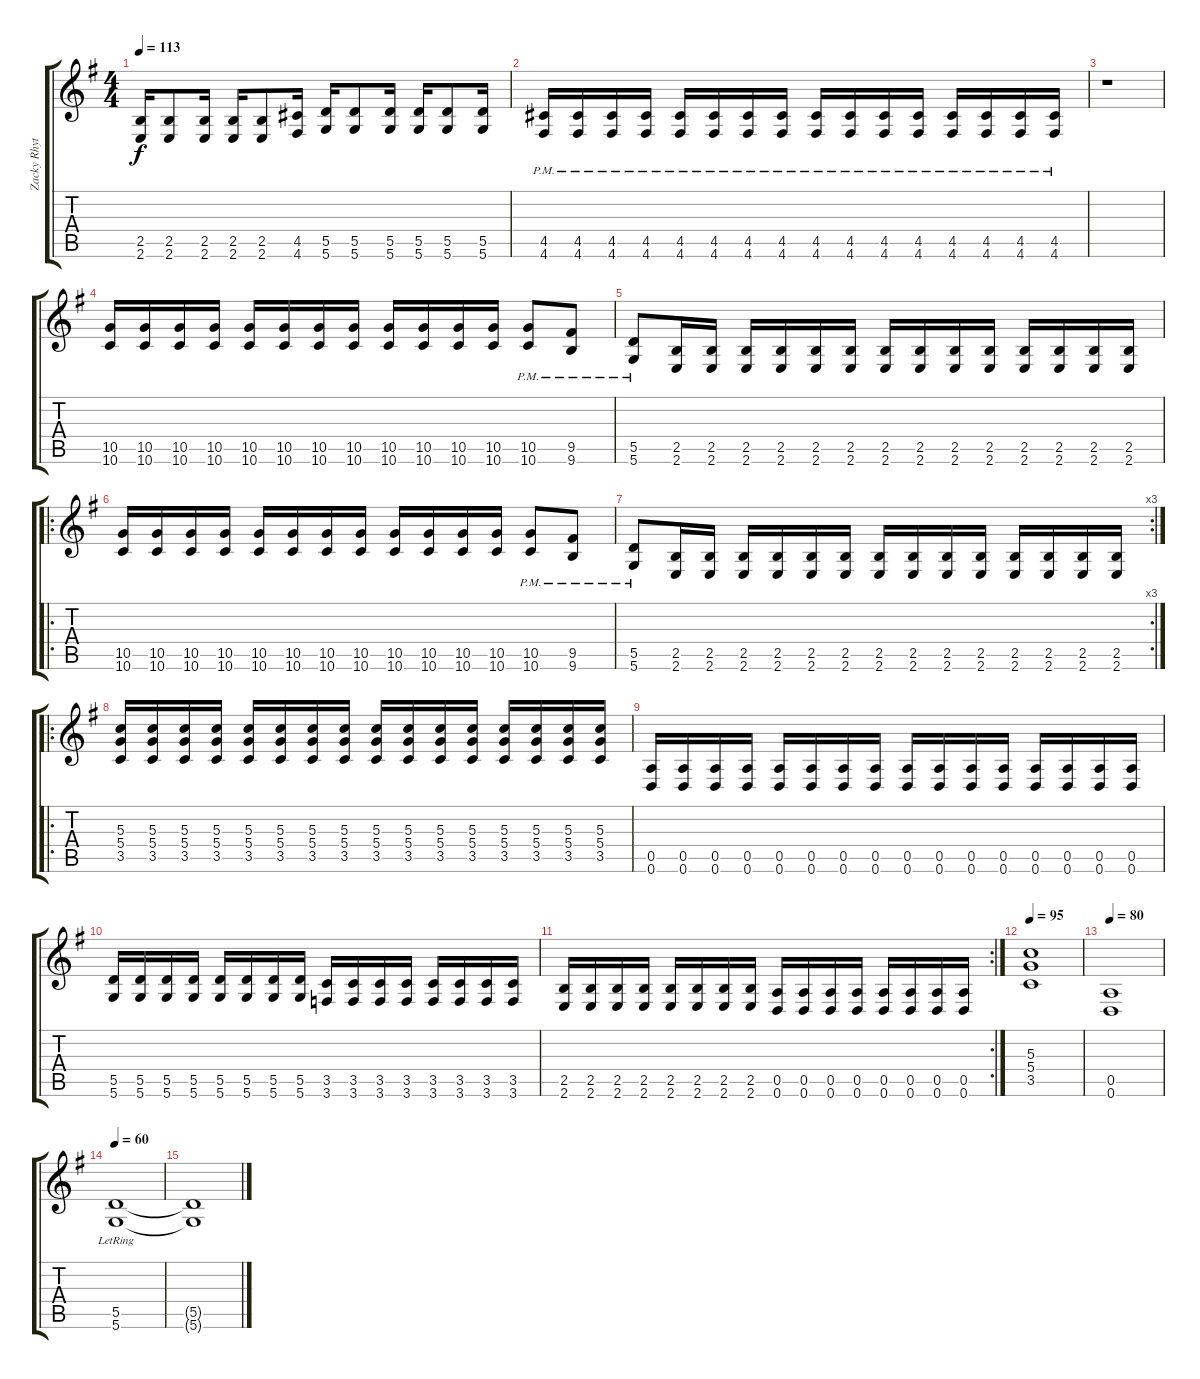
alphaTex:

\track ("Zacky Rhythm" "Zacky Rhyt") {instrument distortionguitar}
\staff {score tabs}
\tuning (E4 B3 G3 D3 A2 D2) {hide}
\ts (4 4)
\tempo 113
\clef g2
\ks g
(2.5 2.6).16{dy f} (2.5 2.6).8 (2.5 2.6).16 (2.5 2.6).16 (2.5 2.6).8 (4.5 4.6).16 (5.5 5.6).16 (5.5 5.6).8 (5.5 5.6).16 (5.5 5.6).16 (5.5 5.6).8 (5.5 5.6).16 |
(4.5{pm} 4.6{pm}).16 (4.5{pm} 4.6{pm}).16 (4.5{pm} 4.6{pm}).16 (4.5{pm} 4.6{pm}).16 (4.5{pm} 4.6{pm}).16 (4.5{pm} 4.6{pm}).16 (4.5{pm} 4.6{pm}).16 (4.5{pm} 4.6{pm}).16 (4.5{pm} 4.6{pm}).16 (4.5{pm} 4.6{pm}).16 (4.5{pm} 4.6{pm}).16 (4.5{pm} 4.6{pm}).16 (4.5{pm} 4.6{pm}).16 (4.5{pm} 4.6{pm}).16 (4.5{pm} 4.6{pm}).16 (4.5{pm} 4.6{pm}).16 |
r.1 |
(10.5 10.6).16 (10.5 10.6).16 (10.5 10.6).16 (10.5 10.6).16 (10.5 10.6).16 (10.5 10.6).16 (10.5 10.6).16 (10.5 10.6).16 (10.5 10.6).16 (10.5 10.6).16 (10.5 10.6).16 (10.5 10.6).16 (10.5{pm} 10.6{pm}).8 (9.5{pm} 9.6{pm}).8 |
(5.5{pm} 5.6{pm}).8 (2.5 2.6).16 (2.5 2.6).16 (2.5 2.6).16 (2.5 2.6).16 (2.5 2.6).16 (2.5 2.6).16 (2.5 2.6).16 (2.5 2.6).16 (2.5 2.6).16 (2.5 2.6).16 (2.5 2.6).16 (2.5 2.6).16 (2.5 2.6).16 (2.5 2.6).16 |
\ro
(10.5 10.6).16 (10.5 10.6).16 (10.5 10.6).16 (10.5 10.6).16 (10.5 10.6).16 (10.5 10.6).16 (10.5 10.6).16 (10.5 10.6).16 (10.5 10.6).16 (10.5 10.6).16 (10.5 10.6).16 (10.5 10.6).16 (10.5{pm} 10.6{pm}).8 (9.5{pm} 9.6{pm}).8 |
\rc 3
(5.5{pm} 5.6{pm}).8 (2.5 2.6).16 (2.5 2.6).16 (2.5 2.6).16 (2.5 2.6).16 (2.5 2.6).16 (2.5 2.6).16 (2.5 2.6).16 (2.5 2.6).16 (2.5 2.6).16 (2.5 2.6).16 (2.5 2.6).16 (2.5 2.6).16 (2.5 2.6).16 (2.5 2.6).16 |
\ro
(5.3 5.4 3.5).16 (5.3 5.4 3.5).16 (5.3 5.4 3.5).16 (5.3 5.4 3.5).16 (5.3 5.4 3.5).16 (5.3 5.4 3.5).16 (5.3 5.4 3.5).16 (5.3 5.4 3.5).16 (5.3 5.4 3.5).16 (5.3 5.4 3.5).16 (5.3 5.4 3.5).16 (5.3 5.4 3.5).16 (5.3 5.4 3.5).16 (5.3 5.4 3.5).16 (5.3 5.4 3.5).16 (5.3 5.4 3.5).16 |
(0.5 0.6).16 (0.5 0.6).16 (0.5 0.6).16 (0.5 0.6).16 (0.5 0.6).16 (0.5 0.6).16 (0.5 0.6).16 (0.5 0.6).16 (0.5 0.6).16 (0.5 0.6).16 (0.5 0.6).16 (0.5 0.6).16 (0.5 0.6).16 (0.5 0.6).16 (0.5 0.6).16 (0.5 0.6).16 |
(5.5 5.6).16 (5.5 5.6).16 (5.5 5.6).16 (5.5 5.6).16 (5.5 5.6).16 (5.5 5.6).16 (5.5 5.6).16 (5.5 5.6).16 (3.5 3.6).16 (3.5 3.6).16 (3.5 3.6).16 (3.5 3.6).16 (3.5 3.6).16 (3.5 3.6).16 (3.5 3.6).16 (3.5 3.6).16 |
\rc 2
(2.5 2.6).16 (2.5 2.6).16 (2.5 2.6).16 (2.5 2.6).16 (2.5 2.6).16 (2.5 2.6).16 (2.5 2.6).16 (2.5 2.6).16 (0.5 0.6).16 (0.5 0.6).16 (0.5 0.6).16 (0.5 0.6).16 (0.5 0.6).16 (0.5 0.6).16 (0.5 0.6).16 (0.5 0.6).16 |
\tempo 95
(5.3 5.4 3.5).1 |
\tempo 80
(0.5 0.6).1 |
\tempo 60
(5.5{lr} 5.6{lr}).1 |
(5.5{t} 5.6{t}).1
